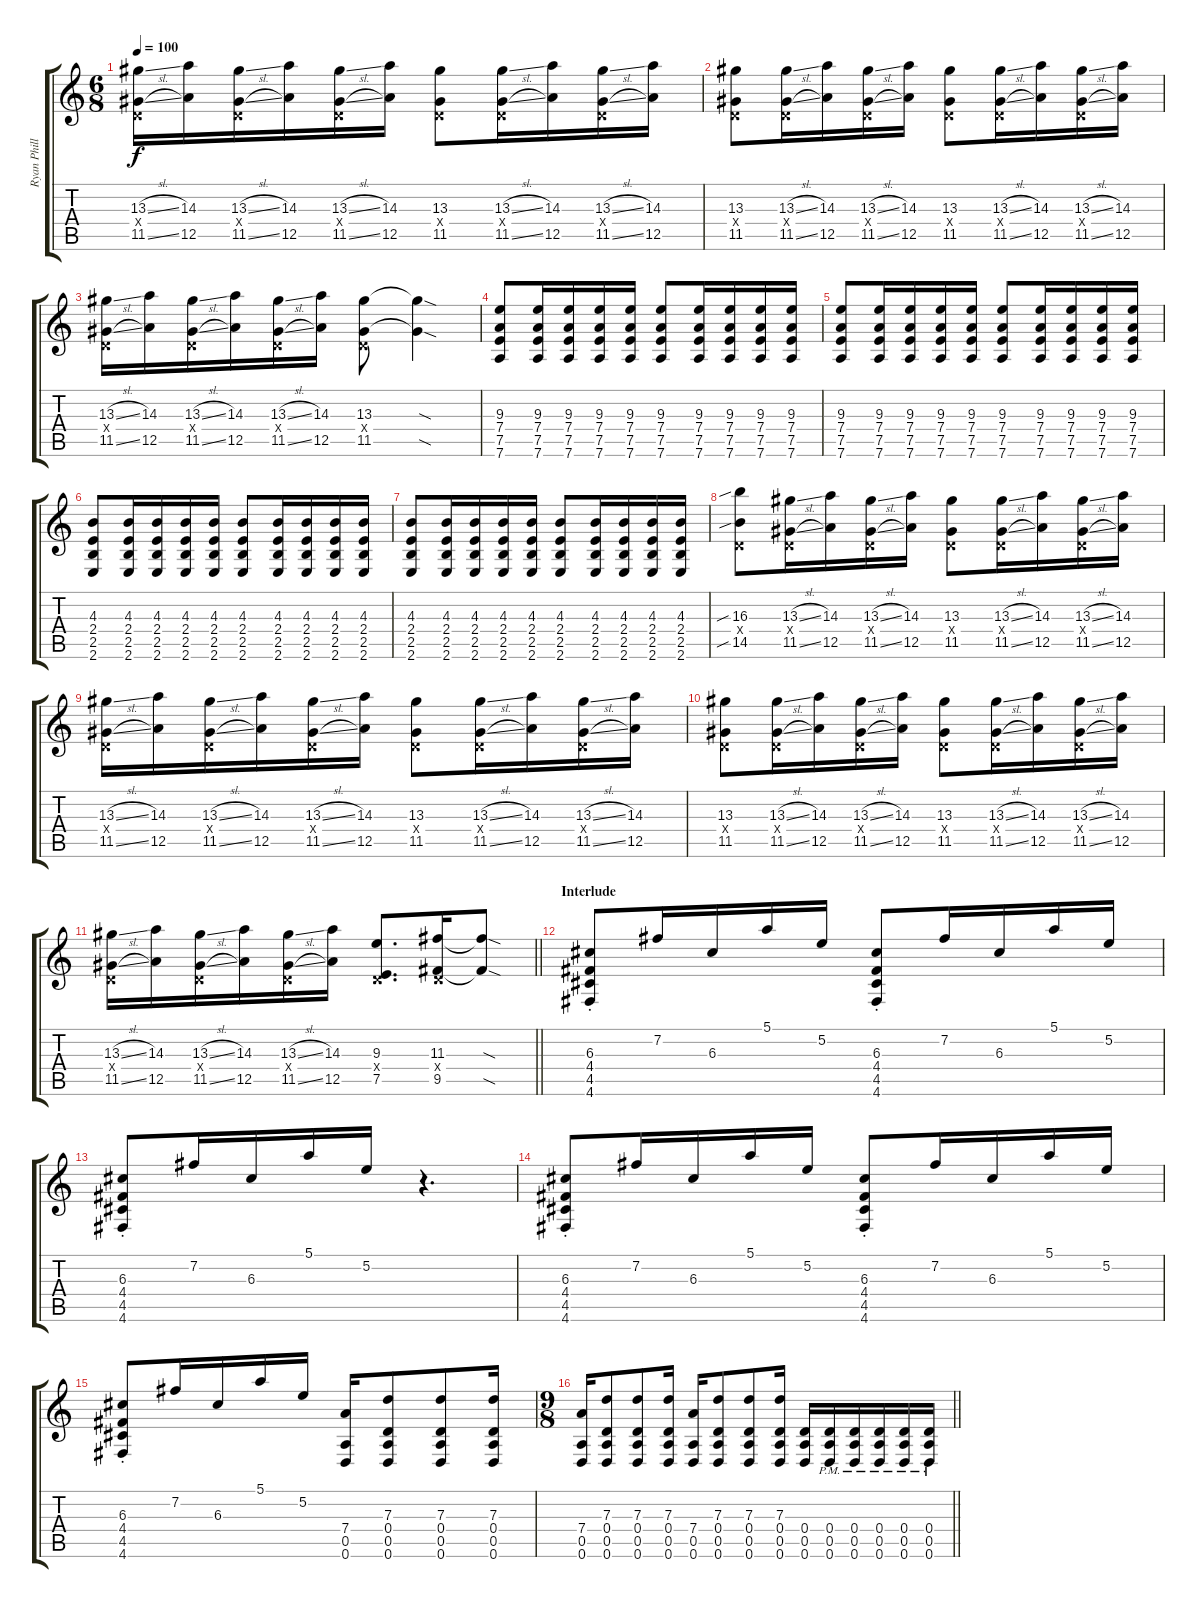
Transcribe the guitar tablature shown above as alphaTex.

\track ("Ryan Phillips | Lead Gtr." "Ryan Phill") {instrument electricguitarjazz}
\staff {score tabs}
\tuning (E4 B3 G3 D3 A2 D2) {hide}
\ts (6 8)
\tempo 100
\clef g2
\ks c
(13.3{sl} 0.4{x} 11.5{sl}).16{dy f} (14.3 12.5).16 (13.3{sl} 0.4{x} 11.5{sl}).16 (14.3 12.5).16 (13.3{sl} 0.4{x} 11.5{sl}).16 (14.3 12.5).16 (13.3 0.4{x} 11.5).8 (13.3{sl} 0.4{x} 11.5{sl}).16 (14.3 12.5).16 (13.3{sl} 0.4{x} 11.5{sl}).16 (14.3 12.5).16 |
(13.3 0.4{x} 11.5).8 (13.3{sl} 0.4{x} 11.5{sl}).16 (14.3 12.5).16 (13.3{sl} 0.4{x} 11.5{sl}).16 (14.3 12.5).16 (13.3 0.4{x} 11.5).8 (13.3{sl} 0.4{x} 11.5{sl}).16 (14.3 12.5).16 (13.3{sl} 0.4{x} 11.5{sl}).16 (14.3 12.5).16 |
(13.3{sl} 0.4{x} 11.5{sl}).16 (14.3 12.5).16 (13.3{sl} 0.4{x} 11.5{sl}).16 (14.3 12.5).16 (13.3{sl} 0.4{x} 11.5{sl}).16 (14.3 12.5).16 (13.3 0.4{x} 11.5).8 (13.3{sod t} 11.5{sod t}).4 |
(9.3 7.4 7.5 7.6).8 (9.3 7.4 7.5 7.6).16 (9.3 7.4 7.5 7.6).16 (9.3 7.4 7.5 7.6).16 (9.3 7.4 7.5 7.6).16 (9.3 7.4 7.5 7.6).8 (9.3 7.4 7.5 7.6).16 (9.3 7.4 7.5 7.6).16 (9.3 7.4 7.5 7.6).16 (9.3 7.4 7.5 7.6).16 |
(9.3 7.4 7.5 7.6).8 (9.3 7.4 7.5 7.6).16 (9.3 7.4 7.5 7.6).16 (9.3 7.4 7.5 7.6).16 (9.3 7.4 7.5 7.6).16 (9.3 7.4 7.5 7.6).8 (9.3 7.4 7.5 7.6).16 (9.3 7.4 7.5 7.6).16 (9.3 7.4 7.5 7.6).16 (9.3 7.4 7.5 7.6).16 |
(4.3 2.4 2.5 2.6).8 (4.3 2.4 2.5 2.6).16 (4.3 2.4 2.5 2.6).16 (4.3 2.4 2.5 2.6).16 (4.3 2.4 2.5 2.6).16 (4.3 2.4 2.5 2.6).8 (4.3 2.4 2.5 2.6).16 (4.3 2.4 2.5 2.6).16 (4.3 2.4 2.5 2.6).16 (4.3 2.4 2.5 2.6).16 |
(4.3 2.4 2.5 2.6).8 (4.3 2.4 2.5 2.6).16 (4.3 2.4 2.5 2.6).16 (4.3 2.4 2.5 2.6).16 (4.3 2.4 2.5 2.6).16 (4.3 2.4 2.5 2.6).8 (4.3 2.4 2.5 2.6).16 (4.3 2.4 2.5 2.6).16 (4.3 2.4 2.5 2.6).16 (4.3 2.4 2.5 2.6).16 |
(16.3{sib} 0.4{x} 14.5{sib}).8 (13.3{sl} 0.4{x} 11.5{sl}).16 (14.3 12.5).16 (13.3{sl} 0.4{x} 11.5{sl}).16 (14.3 12.5).16 (13.3 0.4{x} 11.5).8 (13.3{sl} 0.4{x} 11.5{sl}).16 (14.3 12.5).16 (13.3{sl} 0.4{x} 11.5{sl}).16 (14.3 12.5).16 |
(13.3{sl} 0.4{x} 11.5{sl}).16 (14.3 12.5).16 (13.3{sl} 0.4{x} 11.5{sl}).16 (14.3 12.5).16 (13.3{sl} 0.4{x} 11.5{sl}).16 (14.3 12.5).16 (13.3 0.4{x} 11.5).8 (13.3{sl} 0.4{x} 11.5{sl}).16 (14.3 12.5).16 (13.3{sl} 0.4{x} 11.5{sl}).16 (14.3 12.5).16 |
(13.3 0.4{x} 11.5).8 (13.3{sl} 0.4{x} 11.5{sl}).16 (14.3 12.5).16 (13.3{sl} 0.4{x} 11.5{sl}).16 (14.3 12.5).16 (13.3 0.4{x} 11.5).8 (13.3{sl} 0.4{x} 11.5{sl}).16 (14.3 12.5).16 (13.3{sl} 0.4{x} 11.5{sl}).16 (14.3 12.5).16 |
\barLineRight lightlight
(13.3{sl} 0.4{x} 11.5{sl}).16 (14.3 12.5).16 (13.3{sl} 0.4{x} 11.5{sl}).16 (14.3 12.5).16 (13.3{sl} 0.4{x} 11.5{sl}).16 (14.3 12.5).16 (9.3 0.4{x} 7.5).8{d} (11.3 0.4{x} 9.5).16 (11.3{sod t} 9.5{sod t}).8 |
\section ("" "Interlude")
(6.3{st} 4.4{st} 4.5{st} 4.6{st}).8 7.2.16 6.3.16 5.1.16 5.2.16 (6.3{st} 4.4{st} 4.5{st} 4.6{st}).8 7.2.16 6.3.16 5.1.16 5.2.16 |
(6.3{st} 4.4{st} 4.5{st} 4.6{st}).8 7.2.16 6.3.16 5.1.16 5.2.16 r.4{d} |
(6.3{st} 4.4{st} 4.5{st} 4.6{st}).8 7.2.16 6.3.16 5.1.16 5.2.16 (6.3{st} 4.4{st} 4.5{st} 4.6{st}).8 7.2.16 6.3.16 5.1.16 5.2.16 |
(6.3{st} 4.4{st} 4.5{st} 4.6{st}).8 7.2.16 6.3.16 5.1.16 5.2.16 (7.4 0.5 0.6).16 (7.3 0.4 0.5 0.6).8 (7.3 0.4 0.5 0.6).8 (7.3 0.4 0.5 0.6).16 |
\ts (9 8)
\barLineRight lightlight
(7.4 0.5 0.6).16 (7.3 0.4 0.5 0.6).8 (7.3 0.4 0.5 0.6).8 (7.3 0.4 0.5 0.6).16 (7.4 0.5 0.6).16 (7.3 0.4 0.5 0.6).8 (7.3 0.4 0.5 0.6).8 (7.3 0.4 0.5 0.6).16 (0.4 0.5 0.6).16 (0.4{pm} 0.5{pm} 0.6{pm}).16 (0.4{pm} 0.5{pm} 0.6{pm}).16 (0.4{pm} 0.5{pm} 0.6{pm}).16 (0.4{pm} 0.5{pm} 0.6{pm}).16 (0.4{pm} 0.5{pm} 0.6{pm}).16
